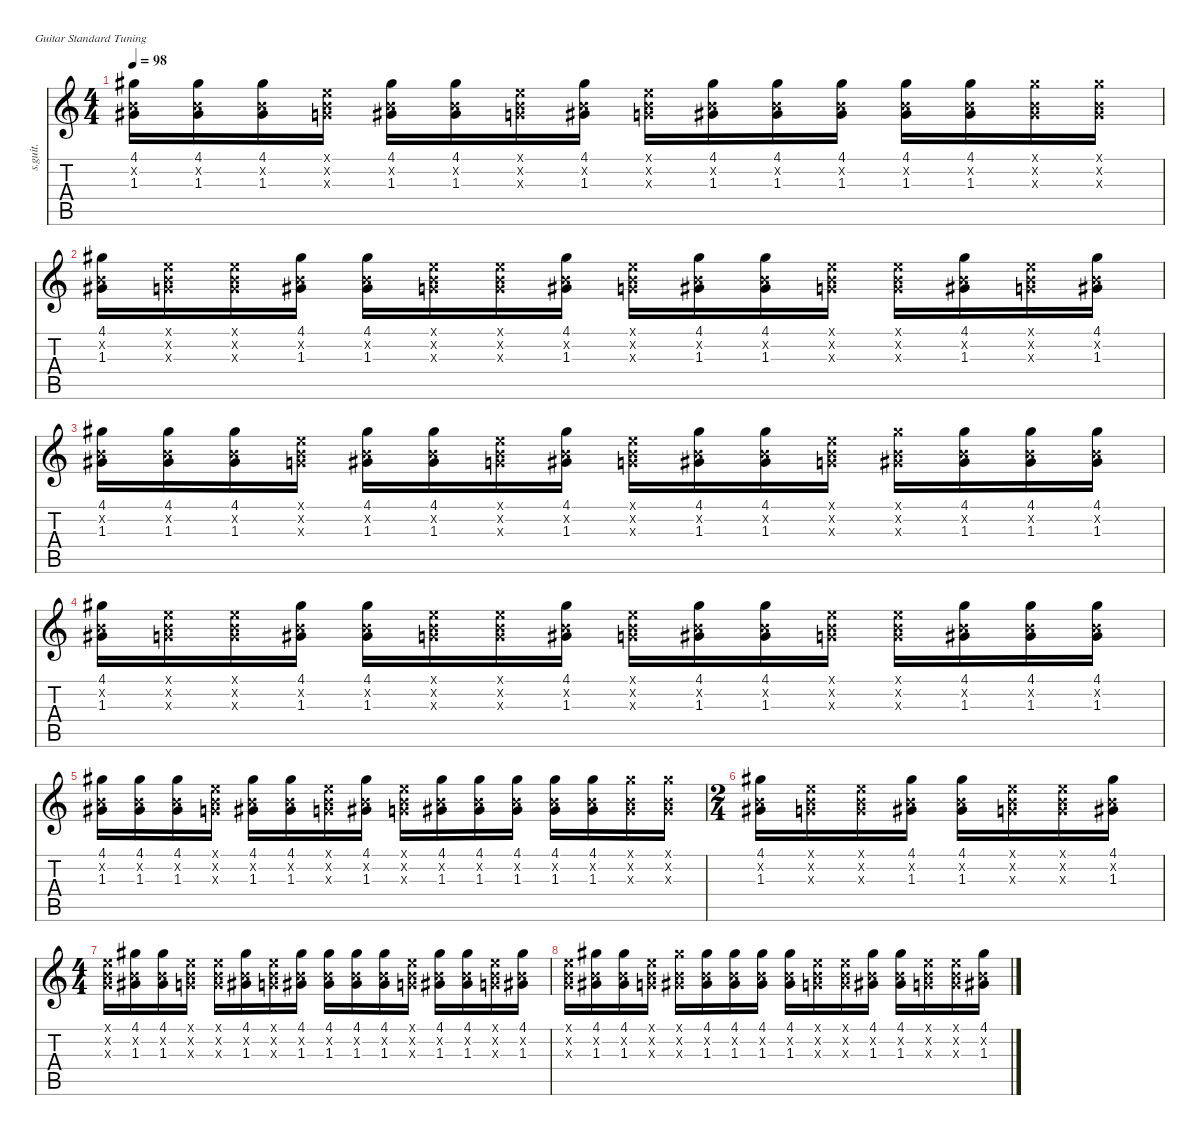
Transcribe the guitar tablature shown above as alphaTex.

\defaultSystemsLayout 4
\hideDynamics
\bracketExtendMode nobrackets
\track ("Rythm Guitar" "s.guit.") {instrument electricguitarmuted}
\staff {score tabs}
\tuning (E4 B3 G3 D3 A2 E2)
\ts (4 4)
\tempo 98
\clef g2
\ks c
(4.1{acc #} 0.2{x} 1.3{acc #}).16{dy ff} (4.1{acc #} 0.2{x} 1.3{acc #}).16 (4.1{acc #} 0.2{x} 1.3{acc #}).16 (0.1{x} 0.2{x} 0.3{x}).16 (4.1{acc #} 0.2{x} 1.3{acc #}).16 (4.1{acc #} 0.2{x} 1.3{acc #}).16 (0.1{x} 0.2{x} 0.3{x}).16 (4.1{acc #} 0.2{x} 1.3{acc #}).16 (0.1{x} 0.2{x} 0.3{x}).16 (4.1{acc #} 0.2{x} 1.3{acc #}).16 (4.1{acc #} 0.2{x} 1.3{acc #}).16 (4.1{acc #} 0.2{x} 1.3{acc #}).16 (4.1{acc #} 0.2{x} 1.3{acc #}).16 (4.1{acc #} 0.2{x} 1.3{acc #}).16 (4.1{x acc #} 0.2{x} 1.3{x acc #}).16 (4.1{x acc #} 0.2{x} 1.3{x acc #}).16 |
(4.1{acc #} 0.2{x} 1.3{acc #}).16 (0.1{x} 0.2{x} 0.3{x}).16 (0.1{x} 0.2{x} 0.3{x}).16 (4.1{acc #} 0.2{x} 1.3{acc #}).16 (4.1{acc #} 0.2{x} 1.3{acc #}).16 (0.1{x} 0.2{x} 0.3{x}).16 (0.1{x} 0.2{x} 0.3{x}).16 (4.1{acc #} 0.2{x} 1.3{acc #}).16 (0.1{x} 0.2{x} 0.3{x}).16 (4.1{acc #} 0.2{x} 1.3{acc #}).16 (4.1{acc #} 0.2{x} 1.3{acc #}).16 (0.1{x} 0.2{x} 0.3{x}).16 (0.1{x} 0.2{x} 0.3{x}).16 (4.1{acc #} 0.2{x} 1.3{acc #}).16 (0.1{x} 0.2{x} 0.3{x}).16 (4.1{acc #} 0.2{x} 1.3{acc #}).16 |
(4.1{acc #} 0.2{x} 1.3{acc #}).16 (4.1{acc #} 0.2{x} 1.3{acc #}).16 (4.1{acc #} 0.2{x} 1.3{acc #}).16 (0.1{x} 0.2{x} 0.3{x}).16 (4.1{acc #} 0.2{x} 1.3{acc #}).16 (4.1{acc #} 0.2{x} 1.3{acc #}).16 (0.1{x} 0.2{x} 0.3{x}).16 (4.1{acc #} 0.2{x} 1.3{acc #}).16 (0.1{x} 0.2{x} 0.3{x}).16 (4.1{acc #} 0.2{x} 1.3{acc #}).16 (4.1{acc #} 0.2{x} 1.3{acc #}).16 (0.1{x} 0.2{x} 0.3{x}).16 (4.1{x acc #} 0.2{x} 1.3{x acc #}).16 (4.1{acc #} 0.2{x} 1.3{acc #}).16 (4.1{acc #} 0.2{x} 1.3{acc #}).16 (4.1{acc #} 0.2{x} 1.3{acc #}).16 |
(4.1{acc #} 0.2{x} 1.3{acc #}).16 (0.1{x} 0.2{x} 0.3{x}).16 (0.1{x} 0.2{x} 0.3{x}).16 (4.1{acc #} 0.2{x} 1.3{acc #}).16 (4.1{acc #} 0.2{x} 1.3{acc #}).16 (0.1{x} 0.2{x} 0.3{x}).16 (0.1{x} 0.2{x} 0.3{x}).16 (4.1{acc #} 0.2{x} 1.3{acc #}).16 (0.1{x} 0.2{x} 0.3{x}).16 (4.1{acc #} 0.2{x} 1.3{acc #}).16 (4.1{acc #} 0.2{x} 1.3{acc #}).16 (0.1{x} 0.2{x} 0.3{x}).16 (0.1{x} 0.2{x} 0.3{x}).16 (4.1{acc #} 0.2{x} 1.3{acc #}).16 (4.1{acc #} 0.2{x} 1.3{acc #}).16 (4.1{acc #} 0.2{x} 1.3{acc #}).16 |
(4.1{acc #} 0.2{x} 1.3{acc #}).16 (4.1{acc #} 0.2{x} 1.3{acc #}).16 (4.1{acc #} 0.2{x} 1.3{acc #}).16 (0.1{x} 0.2{x} 0.3{x}).16 (4.1{acc #} 0.2{x} 1.3{acc #}).16 (4.1{acc #} 0.2{x} 1.3{acc #}).16 (0.1{x} 0.2{x} 0.3{x}).16 (4.1{acc #} 0.2{x} 1.3{acc #}).16 (0.1{x} 0.2{x} 0.3{x}).16 (4.1{acc #} 0.2{x} 1.3{acc #}).16 (4.1{acc #} 0.2{x} 1.3{acc #}).16 (4.1{acc #} 0.2{x} 1.3{acc #}).16 (4.1{acc #} 0.2{x} 1.3{acc #}).16 (4.1{acc #} 0.2{x} 1.3{acc #}).16 (4.1{x acc #} 0.2{x} 1.3{x acc #}).16 (4.1{x acc #} 0.2{x} 1.3{x acc #}).16 |
\ts (2 4)
\beaming (8 2 2 2 2)
(4.1{acc #} 0.2{x} 1.3{acc #}).16 (0.1{x} 0.2{x} 0.3{x}).16 (0.1{x} 0.2{x} 0.3{x}).16 (4.1{acc #} 0.2{x} 1.3{acc #}).16 (4.1{acc #} 0.2{x} 1.3{acc #}).16 (0.1{x} 0.2{x} 0.3{x}).16 (0.1{x} 0.2{x} 0.3{x}).16 (4.1{acc #} 0.2{x} 1.3{acc #}).16 |
\ts (4 4)
\beaming (8 2 2 2 2)
(0.1{x} 0.2{x} 0.3{x}).16 (4.1{acc #} 0.2{x} 1.3{acc #}).16 (4.1{acc #} 0.2{x} 1.3{acc #}).16 (0.1{x} 0.2{x} 0.3{x}).16 (0.1{x} 0.2{x} 0.3{x}).16 (4.1{acc #} 0.2{x} 1.3{acc #}).16 (0.1{x} 0.2{x} 0.3{x}).16 (4.1{acc #} 0.2{x} 1.3{acc #}).16 (4.1{acc #} 0.2{x} 1.3{acc #}).16 (4.1{acc #} 0.2{x} 1.3{acc #}).16 (4.1{acc #} 0.2{x} 1.3{acc #}).16 (0.1{x} 0.2{x} 0.3{x}).16 (4.1{acc #} 0.2{x} 1.3{acc #}).16 (4.1{acc #} 0.2{x} 1.3{acc #}).16 (0.1{x} 0.2{x} 0.3{x}).16 (4.1{acc #} 0.2{x} 1.3{acc #}).16 |
(0.1{x} 0.2{x} 0.3{x}).16 (4.1{acc #} 0.2{x} 1.3{acc #}).16 (4.1{acc #} 0.2{x} 1.3{acc #}).16 (0.1{x} 0.2{x} 0.3{x}).16 (4.1{x acc #} 0.2{x} 1.3{x acc #}).16 (4.1{acc #} 0.2{x} 1.3{acc #}).16 (4.1{acc #} 0.2{x} 1.3{acc #}).16 (4.1{acc #} 0.2{x} 1.3{acc #}).16 (4.1{acc #} 0.2{x} 1.3{acc #}).16 (0.1{x} 0.2{x} 0.3{x}).16 (0.1{x} 0.2{x} 0.3{x}).16 (4.1{acc #} 0.2{x} 1.3{acc #}).16 (4.1{acc #} 0.2{x} 1.3{acc #}).16 (0.1{x} 0.2{x} 0.3{x}).16 (0.1{x} 0.2{x} 0.3{x}).16 (4.1{acc #} 0.2{x} 1.3{acc #}).16
